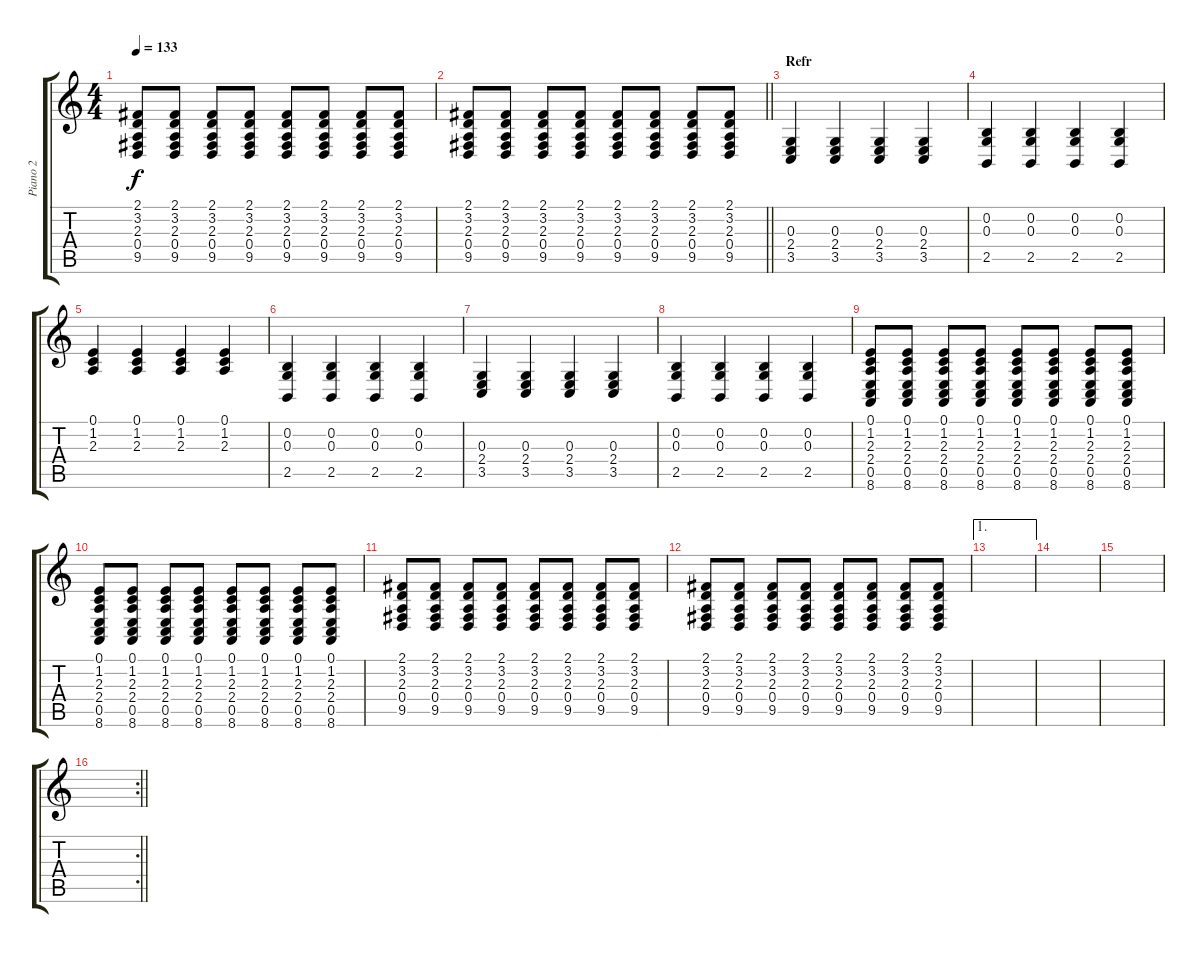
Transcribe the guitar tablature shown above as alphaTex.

\track ("Piano 2" "Piano 2") {instrument acousticgrandpiano}
\staff {score tabs}
\tuning (E4 B3 G3 D3 A2 E2) {hide}
\ts (4 4)
\tempo 133
\clef g2
\ks c
(2.1 3.2 2.3 0.4 9.5).8{dy f} (2.1 3.2 2.3 0.4 9.5).8 (2.1 3.2 2.3 0.4 9.5).8 (2.1 3.2 2.3 0.4 9.5).8 (2.1 3.2 2.3 0.4 9.5).8 (2.1 3.2 2.3 0.4 9.5).8 (2.1 3.2 2.3 0.4 9.5).8 (2.1 3.2 2.3 0.4 9.5).8 |
\barLineRight lightlight
(2.1 3.2 2.3 0.4 9.5).8 (2.1 3.2 2.3 0.4 9.5).8 (2.1 3.2 2.3 0.4 9.5).8 (2.1 3.2 2.3 0.4 9.5).8 (2.1 3.2 2.3 0.4 9.5).8 (2.1 3.2 2.3 0.4 9.5).8 (2.1 3.2 2.3 0.4 9.5).8 (2.1 3.2 2.3 0.4 9.5).8 |
\section ("" "Refr")
(0.3 2.4 3.5).4 (0.3 2.4 3.5).4 (0.3 2.4 3.5).4 (0.3 2.4 3.5).4 |
(0.2 0.3 2.5).4 (0.2 0.3 2.5).4 (0.2 0.3 2.5).4 (0.2 0.3 2.5).4 |
(0.1 1.2 2.3).4 (0.1 1.2 2.3).4 (0.1 1.2 2.3).4 (0.1 1.2 2.3).4 |
(0.2 0.3 2.5).4 (0.2 0.3 2.5).4 (0.2 0.3 2.5).4 (0.2 0.3 2.5).4 |
(0.3 2.4 3.5).4 (0.3 2.4 3.5).4 (0.3 2.4 3.5).4 (0.3 2.4 3.5).4 |
(0.2 0.3 2.5).4 (0.2 0.3 2.5).4 (0.2 0.3 2.5).4 (0.2 0.3 2.5).4 |
(0.1 1.2 2.3 2.4 0.5 8.6).8 (0.1 1.2 2.3 2.4 0.5 8.6).8 (0.1 1.2 2.3 2.4 0.5 8.6).8 (0.1 1.2 2.3 2.4 0.5 8.6).8 (0.1 1.2 2.3 2.4 0.5 8.6).8 (0.1 1.2 2.3 2.4 0.5 8.6).8 (0.1 1.2 2.3 2.4 0.5 8.6).8 (0.1 1.2 2.3 2.4 0.5 8.6).8 |
(0.1 1.2 2.3 2.4 0.5 8.6).8 (0.1 1.2 2.3 2.4 0.5 8.6).8 (0.1 1.2 2.3 2.4 0.5 8.6).8 (0.1 1.2 2.3 2.4 0.5 8.6).8 (0.1 1.2 2.3 2.4 0.5 8.6).8 (0.1 1.2 2.3 2.4 0.5 8.6).8 (0.1 1.2 2.3 2.4 0.5 8.6).8 (0.1 1.2 2.3 2.4 0.5 8.6).8 |
(2.1 3.2 2.3 0.4 9.5).8 (2.1 3.2 2.3 0.4 9.5).8 (2.1 3.2 2.3 0.4 9.5).8 (2.1 3.2 2.3 0.4 9.5).8 (2.1 3.2 2.3 0.4 9.5).8 (2.1 3.2 2.3 0.4 9.5).8 (2.1 3.2 2.3 0.4 9.5).8 (2.1 3.2 2.3 0.4 9.5).8 |
(2.1 3.2 2.3 0.4 9.5).8 (2.1 3.2 2.3 0.4 9.5).8 (2.1 3.2 2.3 0.4 9.5).8 (2.1 3.2 2.3 0.4 9.5).8 (2.1 3.2 2.3 0.4 9.5).8 (2.1 3.2 2.3 0.4 9.5).8 (2.1 3.2 2.3 0.4 9.5).8 (2.1 3.2 2.3 0.4 9.5).8 |
\ae 1
|
|
|
\rc 2
\barLineRight lightlight
